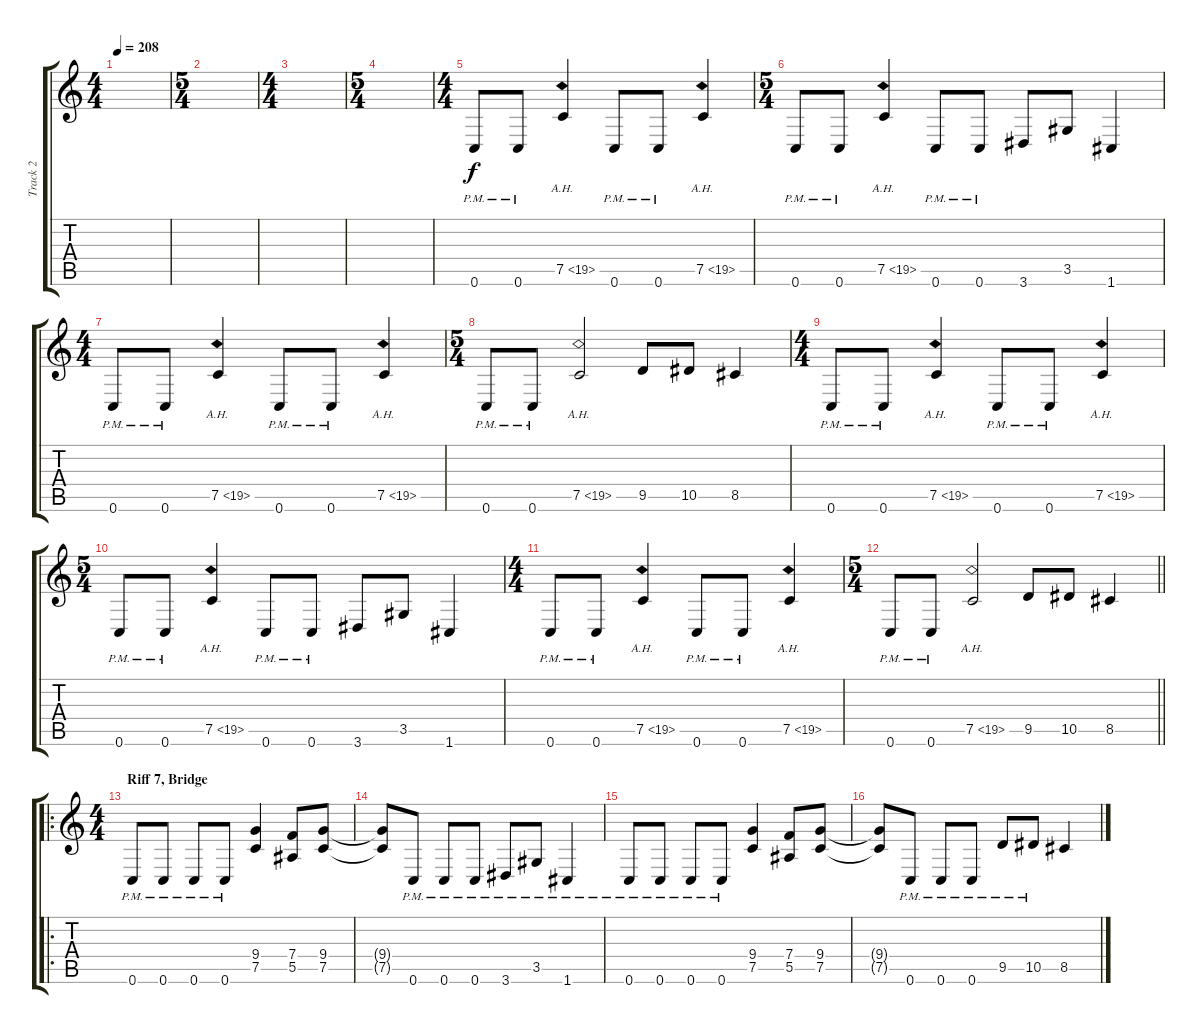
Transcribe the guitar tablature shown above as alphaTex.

\track ("Track 2" "Track 2") {instrument distortionguitar}
\staff {score tabs}
\tuning (C4 G3 Eb3 Bb2 F2 C2) {hide}
\ts (4 4)
\tempo 208
\clef g2
\ks c
|
\ts (5 4)
|
\ts (4 4)
|
\ts (5 4)
|
\ts (4 4)
0.6{pm}.8 0.6{pm}.8 7.5{ah 12}.4 0.6{pm}.8 0.6{pm}.8 7.5{ah 12}.4 |
\ts (5 4)
0.6{pm}.8 0.6{pm}.8 7.5{ah 12}.4 0.6{pm}.8 0.6{pm}.8 3.6.8 3.5.8 1.6.4 |
\ts (4 4)
0.6{pm}.8 0.6{pm}.8 7.5{ah 12}.4 0.6{pm}.8 0.6{pm}.8 7.5{ah 12}.4 |
\ts (5 4)
0.6{pm}.8 0.6{pm}.8 7.5{ah 12}.2 9.5.8 10.5.8 8.5.4 |
\ts (4 4)
0.6{pm}.8 0.6{pm}.8 7.5{ah 12}.4 0.6{pm}.8 0.6{pm}.8 7.5{ah 12}.4 |
\ts (5 4)
0.6{pm}.8 0.6{pm}.8 7.5{ah 12}.4 0.6{pm}.8 0.6{pm}.8 3.6.8 3.5.8 1.6.4 |
\ts (4 4)
0.6{pm}.8 0.6{pm}.8 7.5{ah 12}.4 0.6{pm}.8 0.6{pm}.8 7.5{ah 12}.4 |
\ts (5 4)
\barLineRight lightlight
0.6{pm}.8 0.6{pm}.8 7.5{ah 12}.2 9.5.8 10.5.8 8.5.4 |
\ro
\ts (4 4)
\section ("" "Riff 7, Bridge")
0.6{pm}.8 0.6{pm}.8 0.6{pm}.8 0.6{pm}.8 (9.4 7.5).4 (7.4 5.5).8 (9.4 7.5).8 |
(9.4{t} 7.5{t}).8 0.6{pm}.8 0.6{pm}.8 0.6{pm}.8 3.6{pm}.8 3.5{pm}.8 1.6{pm}.4 |
0.6{pm}.8 0.6{pm}.8 0.6{pm}.8 0.6{pm}.8 (9.4 7.5).4 (7.4 5.5).8 (9.4 7.5).8 |
(9.4{t} 7.5{t}).8 0.6{pm}.8 0.6{pm}.8 0.6{pm}.8 9.5{pm}.8 10.5{pm}.8 8.5.4
